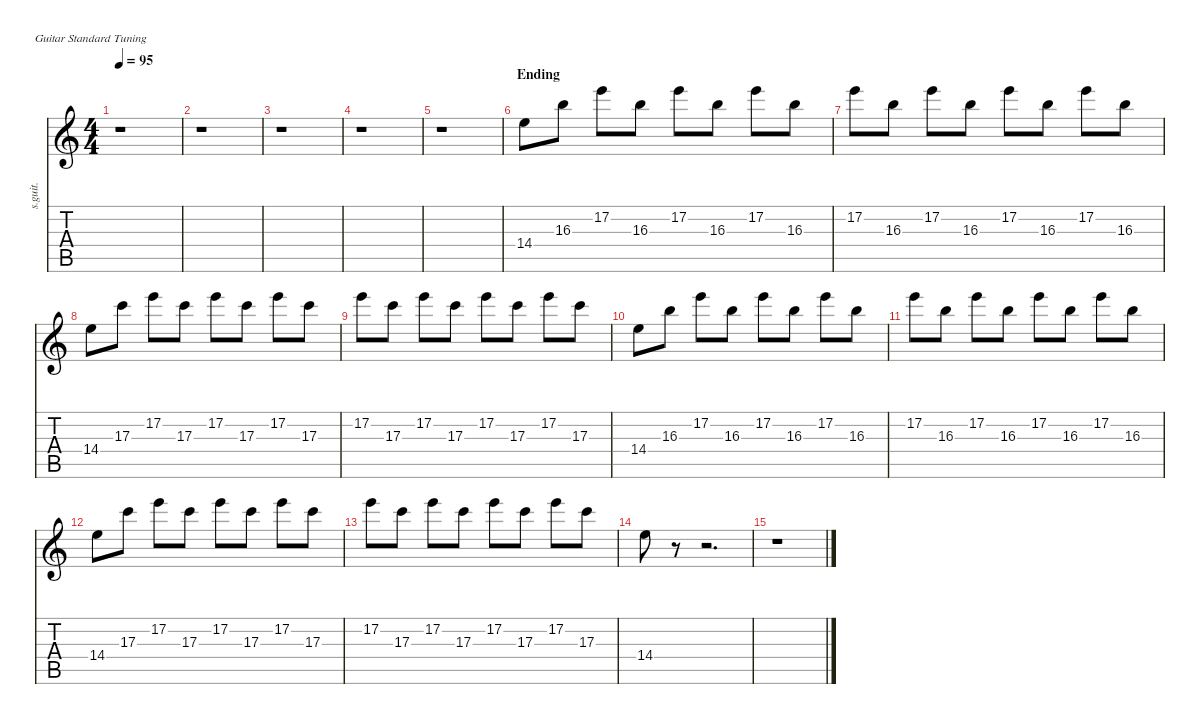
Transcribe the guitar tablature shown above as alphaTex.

\defaultSystemsLayout 4
\hideDynamics
\bracketExtendMode nobrackets
\track ("Amy Lee (Left Hand Piano)" "s.guit.") {instrument acousticgrandpiano}
\staff {score tabs}
\tuning (E4 B3 G3 D3 A2 E2)
\displaytranspose 12
\ts (4 4)
\tempo 95
\clef g2
\ks c
r.1{dy f} |
r.1 |
r.1 |
r.1 |
r.1 |
\section ("" "Ending")
14.4.8{lyrics (0 "") lyrics (1 "") lyrics (2 "") lyrics (3 "") lyrics (4 "")} 16.3.8{lyrics (0 "") lyrics (1 "") lyrics (2 "") lyrics (3 "") lyrics (4 "")} 17.2.8{lyrics (0 "") lyrics (1 "") lyrics (2 "") lyrics (3 "") lyrics (4 "")} 16.3.8{lyrics (0 "") lyrics (1 "") lyrics (2 "") lyrics (3 "") lyrics (4 "")} 17.2.8{lyrics (0 "") lyrics (1 "") lyrics (2 "") lyrics (3 "") lyrics (4 "")} 16.3.8{lyrics (0 "") lyrics (1 "") lyrics (2 "") lyrics (3 "") lyrics (4 "")} 17.2.8{lyrics (0 "") lyrics (1 "") lyrics (2 "") lyrics (3 "") lyrics (4 "")} 16.3.8{lyrics (0 "") lyrics (1 "") lyrics (2 "") lyrics (3 "") lyrics (4 "")} |
17.2.8{lyrics (0 "") lyrics (1 "") lyrics (2 "") lyrics (3 "") lyrics (4 "")} 16.3.8{lyrics (0 "") lyrics (1 "") lyrics (2 "") lyrics (3 "") lyrics (4 "")} 17.2.8{lyrics (0 "") lyrics (1 "") lyrics (2 "") lyrics (3 "") lyrics (4 "")} 16.3.8{lyrics (0 "") lyrics (1 "") lyrics (2 "") lyrics (3 "") lyrics (4 "")} 17.2.8{lyrics (0 "") lyrics (1 "") lyrics (2 "") lyrics (3 "") lyrics (4 "")} 16.3.8{lyrics (0 "") lyrics (1 "") lyrics (2 "") lyrics (3 "") lyrics (4 "")} 17.2.8{lyrics (0 "") lyrics (1 "") lyrics (2 "") lyrics (3 "") lyrics (4 "")} 16.3.8{lyrics (0 "") lyrics (1 "") lyrics (2 "") lyrics (3 "") lyrics (4 "")} |
14.4.8{lyrics (0 "") lyrics (1 "") lyrics (2 "") lyrics (3 "") lyrics (4 "")} 17.3.8{lyrics (0 "") lyrics (1 "") lyrics (2 "") lyrics (3 "") lyrics (4 "")} 17.2.8{lyrics (0 "") lyrics (1 "") lyrics (2 "") lyrics (3 "") lyrics (4 "")} 17.3.8{lyrics (0 "") lyrics (1 "") lyrics (2 "") lyrics (3 "") lyrics (4 "")} 17.2.8{lyrics (0 "") lyrics (1 "") lyrics (2 "") lyrics (3 "") lyrics (4 "")} 17.3.8{lyrics (0 "") lyrics (1 "") lyrics (2 "") lyrics (3 "") lyrics (4 "")} 17.2.8{lyrics (0 "") lyrics (1 "") lyrics (2 "") lyrics (3 "") lyrics (4 "")} 17.3.8{lyrics (0 "") lyrics (1 "") lyrics (2 "") lyrics (3 "") lyrics (4 "")} |
17.2.8{lyrics (0 "") lyrics (1 "") lyrics (2 "") lyrics (3 "") lyrics (4 "")} 17.3.8{lyrics (0 "") lyrics (1 "") lyrics (2 "") lyrics (3 "") lyrics (4 "")} 17.2.8{lyrics (0 "") lyrics (1 "") lyrics (2 "") lyrics (3 "") lyrics (4 "")} 17.3.8{lyrics (0 "") lyrics (1 "") lyrics (2 "") lyrics (3 "") lyrics (4 "")} 17.2.8{lyrics (0 "") lyrics (1 "") lyrics (2 "") lyrics (3 "") lyrics (4 "")} 17.3.8{lyrics (0 "") lyrics (1 "") lyrics (2 "") lyrics (3 "") lyrics (4 "")} 17.2.8{lyrics (0 "") lyrics (1 "") lyrics (2 "") lyrics (3 "") lyrics (4 "")} 17.3.8{lyrics (0 "") lyrics (1 "") lyrics (2 "") lyrics (3 "") lyrics (4 "")} |
14.4.8{lyrics (0 "") lyrics (1 "") lyrics (2 "") lyrics (3 "") lyrics (4 "") dy mf} 16.3.8{lyrics (0 "") lyrics (1 "") lyrics (2 "") lyrics (3 "") lyrics (4 "")} 17.2.8{lyrics (0 "") lyrics (1 "") lyrics (2 "") lyrics (3 "") lyrics (4 "")} 16.3.8{lyrics (0 "") lyrics (1 "") lyrics (2 "") lyrics (3 "") lyrics (4 "")} 17.2.8{lyrics (0 "") lyrics (1 "") lyrics (2 "") lyrics (3 "") lyrics (4 "")} 16.3.8{lyrics (0 "") lyrics (1 "") lyrics (2 "") lyrics (3 "") lyrics (4 "")} 17.2.8{lyrics (0 "") lyrics (1 "") lyrics (2 "") lyrics (3 "") lyrics (4 "")} 16.3.8{lyrics (0 "") lyrics (1 "") lyrics (2 "") lyrics (3 "") lyrics (4 "")} |
17.2.8{lyrics (0 "") lyrics (1 "") lyrics (2 "") lyrics (3 "") lyrics (4 "") dy mp} 16.3.8{lyrics (0 "") lyrics (1 "") lyrics (2 "") lyrics (3 "") lyrics (4 "")} 17.2.8{lyrics (0 "") lyrics (1 "") lyrics (2 "") lyrics (3 "") lyrics (4 "")} 16.3.8{lyrics (0 "") lyrics (1 "") lyrics (2 "") lyrics (3 "") lyrics (4 "")} 17.2.8{lyrics (0 "") lyrics (1 "") lyrics (2 "") lyrics (3 "") lyrics (4 "")} 16.3.8{lyrics (0 "") lyrics (1 "") lyrics (2 "") lyrics (3 "") lyrics (4 "")} 17.2.8{lyrics (0 "") lyrics (1 "") lyrics (2 "") lyrics (3 "") lyrics (4 "")} 16.3.8{lyrics (0 "") lyrics (1 "") lyrics (2 "") lyrics (3 "") lyrics (4 "")} |
14.4.8{lyrics (0 "") lyrics (1 "") lyrics (2 "") lyrics (3 "") lyrics (4 "") dy p} 17.3.8{lyrics (0 "") lyrics (1 "") lyrics (2 "") lyrics (3 "") lyrics (4 "")} 17.2.8{lyrics (0 "") lyrics (1 "") lyrics (2 "") lyrics (3 "") lyrics (4 "")} 17.3.8{lyrics (0 "") lyrics (1 "") lyrics (2 "") lyrics (3 "") lyrics (4 "")} 17.2.8{lyrics (0 "") lyrics (1 "") lyrics (2 "") lyrics (3 "") lyrics (4 "")} 17.3.8{lyrics (0 "") lyrics (1 "") lyrics (2 "") lyrics (3 "") lyrics (4 "")} 17.2.8{lyrics (0 "") lyrics (1 "") lyrics (2 "") lyrics (3 "") lyrics (4 "")} 17.3.8{lyrics (0 "") lyrics (1 "") lyrics (2 "") lyrics (3 "") lyrics (4 "")} |
17.2.8{lyrics (0 "") lyrics (1 "") lyrics (2 "") lyrics (3 "") lyrics (4 "") dy pp} 17.3.8{lyrics (0 "") lyrics (1 "") lyrics (2 "") lyrics (3 "") lyrics (4 "")} 17.2.8{lyrics (0 "") lyrics (1 "") lyrics (2 "") lyrics (3 "") lyrics (4 "")} 17.3.8{lyrics (0 "") lyrics (1 "") lyrics (2 "") lyrics (3 "") lyrics (4 "")} 17.2.8{lyrics (0 "") lyrics (1 "") lyrics (2 "") lyrics (3 "") lyrics (4 "")} 17.3.8{lyrics (0 "") lyrics (1 "") lyrics (2 "") lyrics (3 "") lyrics (4 "")} 17.2.8{lyrics (0 "") lyrics (1 "") lyrics (2 "") lyrics (3 "") lyrics (4 "")} 17.3.8{lyrics (0 "") lyrics (1 "") lyrics (2 "") lyrics (3 "") lyrics (4 "")} |
14.4.8{lyrics (0 "") lyrics (1 "") lyrics (2 "") lyrics (3 "") lyrics (4 "") dy ppp} r.8 r.2{d} |
r.1
